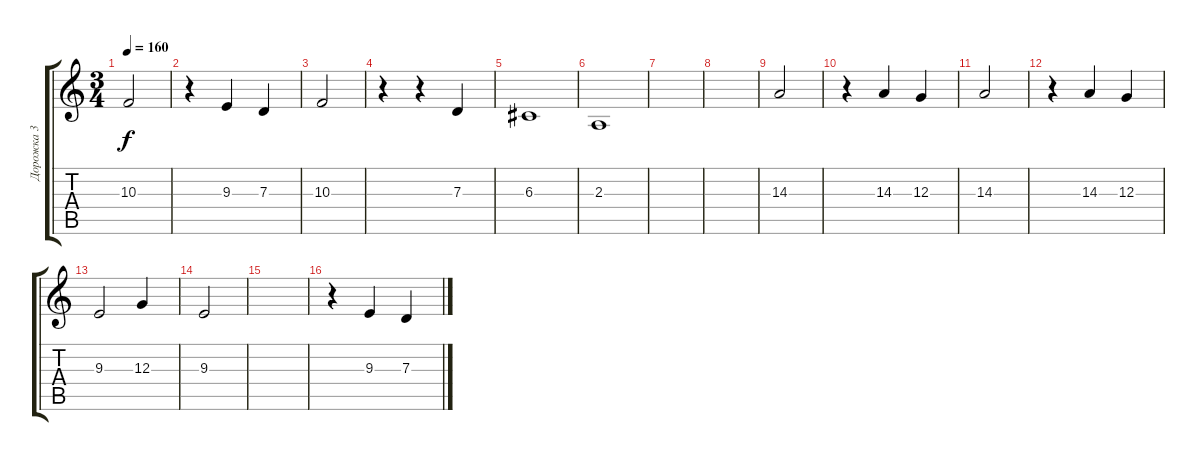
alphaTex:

\track ("Дорожка 3" "Дорожка 3") {instrument panflute}
\staff {score tabs}
\tuning (E4 B3 G3 D3 A2 E2) {hide}
\ts (3 4)
\tempo 160
\clef g2
\ks c
10.3.2{dy f} |
r.4 9.3.4 7.3.4 |
10.3.2 |
r.4 r.4 7.3.4 |
6.3.1 |
2.3.1 |
|
|
14.3.2 |
r.4 14.3.4 12.3.4 |
14.3.2 |
r.4 14.3.4 12.3.4 |
9.3.2 12.3.4 |
9.3.2 |
|
r.4 9.3.4 7.3.4
